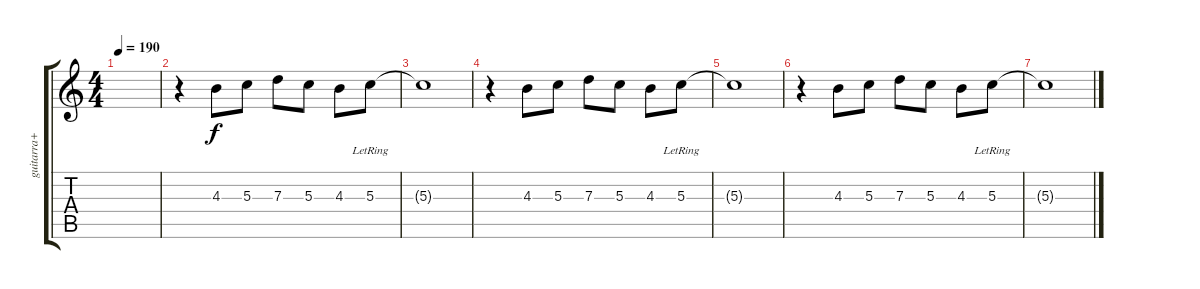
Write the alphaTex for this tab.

\track ("guitarra+" "guitarra+") {instrument distortionguitar}
\staff {score tabs}
\tuning (E4 B3 G3 D3 A2 E2) {hide}
\ts (4 4)
\tempo 190
\clef g2
\ks c
|
r.4 4.3.8 5.3.8 7.3.8 5.3.8 4.3.8 5.3{lr}.8 |
5.3{t}.1 |
r.4 4.3.8 5.3.8 7.3.8 5.3.8 4.3.8 5.3{lr}.8 |
5.3{t}.1 |
r.4 4.3.8 5.3.8 7.3.8 5.3.8 4.3.8 5.3{lr}.8 |
5.3{t}.1
